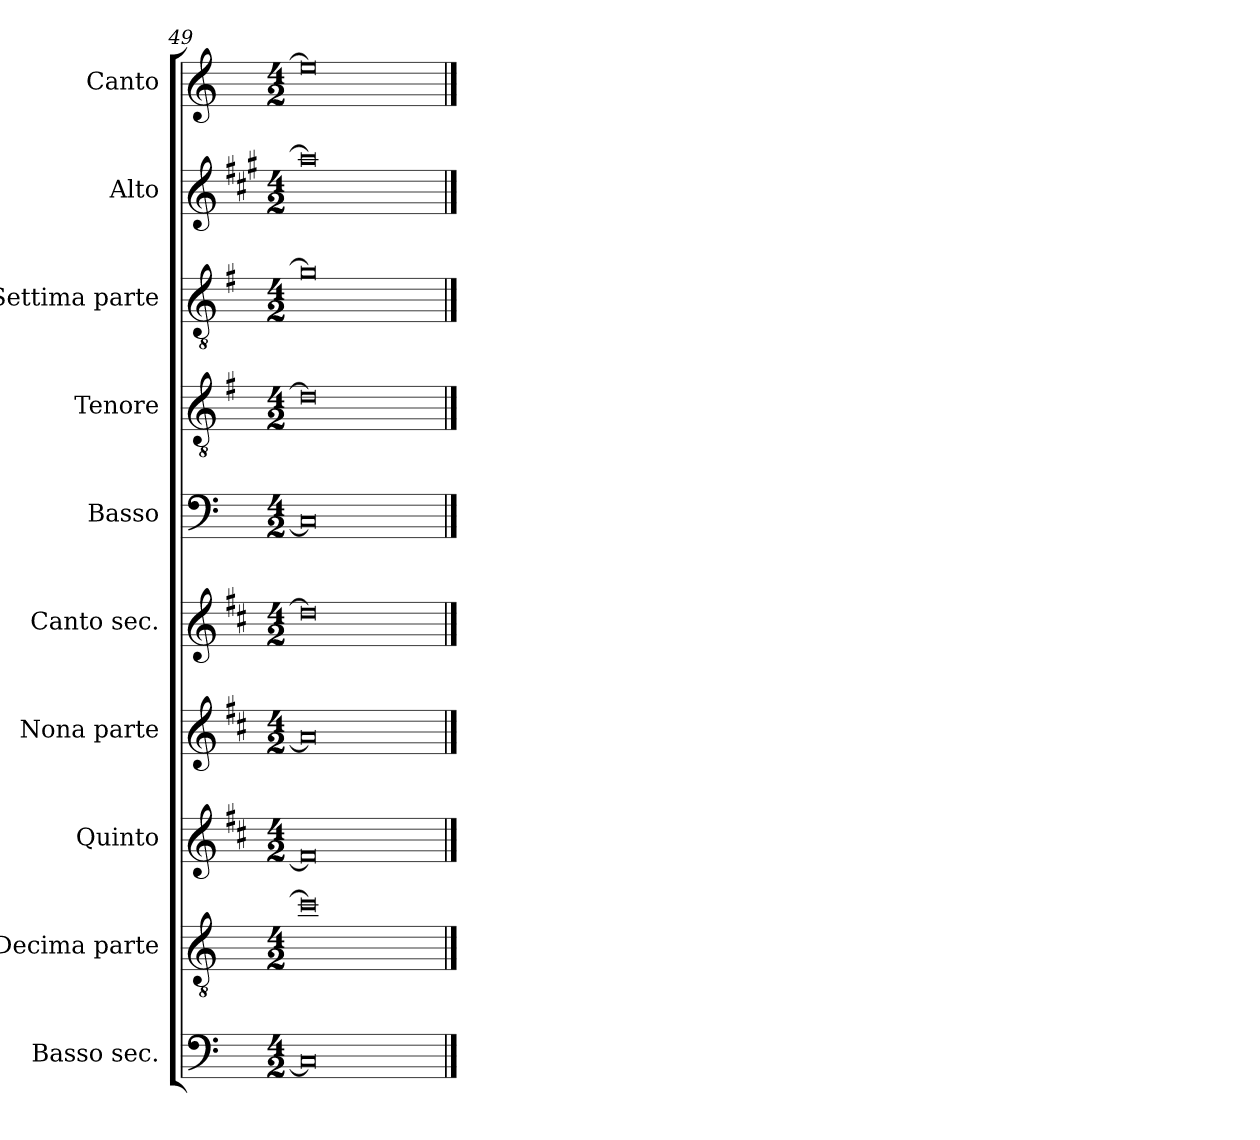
**kern	**text	**kern	**text	**kern	**text	**kern	**text	**kern	**text	**kern	**text	**kern	**text	**kern	**text	**kern	**text	**kern	**text
*part10	*part10	*part9	*part9	*part8	*part8	*part7	*part7	*part6	*part6	*part5	*part5	*part4	*part4	*part3	*part3	*part2	*part2	*part1	*part1
*staff10	*staff10	*staff9	*staff9	*staff8	*staff8	*staff7	*staff7	*staff6	*staff6	*staff5	*staff5	*staff4	*staff4	*staff3	*staff3	*staff2	*staff2	*staff1	*staff1
*I"Basso sec.	*	*I"Decima parte	*	*I"Quinto	*	*I"Nona parte	*	*I"Canto sec.	*	*I"Basso	*	*I"Tenore	*	*I"Settima parte	*	*I"Alto	*	*I"Canto	*
*	*	*	*	*	*	*	*	*	*	*I'B	*	*I'T	*	*	*	*I'A	*	*I'C	*
*clefF4	*	*clefGv2	*	*clefG2	*	*clefG2	*	*clefG2	*	*clefF4	*	*clefGv2	*	*clefGv2	*	*clefG2	*	*clefG2	*
*	*	*ITrd8c14	*	*ITrd1c2	*	*ITrd1c2	*	*ITrd1c2	*	*	*	*ITrd4c7	*	*ITrd4c7	*	*ITrd5c9	*	*	*
*k[]	*	*k[]	*	*k[]	*	*k[]	*	*k[]	*	*k[]	*	*k[]	*	*k[]	*	*k[]	*	*k[]	*
*C:	*	*C:	*	*C:	*	*C:	*	*C:	*	*C:	*	*C:	*	*C:	*	*C:	*	*C:	*
*M4/2	*	*M4/2	*	*M4/2	*	*M4/2	*	*M4/2	*	*M4/2	*	*M4/2	*	*M4/2	*	*M4/2	*	*M4/2	*
=49	=49	=49	=49	=49	=49	=49	=49	=49	=49	=49	=49	=49	=49	=49	=49	=49	=49	=49	=49
0C]	.	0c]	.	0e]	.	0g]	.	0cc]	.	0C]	.	0G]	.	0c]	.	0cc]	.	0ee]	.
==	==	==	==	==	==	==	==	==	==	==	==	==	==	==	==	==	==	==	==
*-	*-	*-	*-	*-	*-	*-	*-	*-	*-	*-	*-	*-	*-	*-	*-	*-	*-	*-	*-
